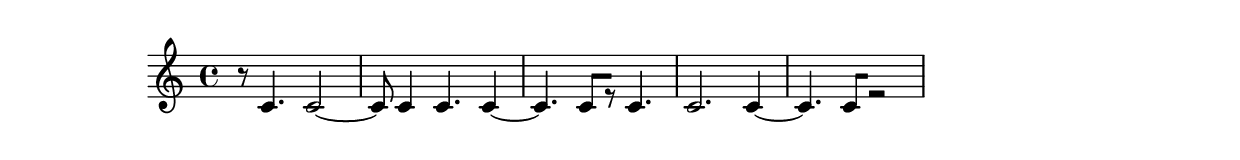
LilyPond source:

% 2017-09-21 23:20

\version "2.19.54"
\language "english"

\header {}

\layout {}

\paper {}

\score {
    {
        r8
        c'4.
        c'2 ~
        c'8
        c'4
        c'4.
        c'4 ~
        c'4.
        c'8 [
        r8 ]
        c'4.
        c'2.
        c'4 ~
        c'4.
        c'8 [
        r2 ]
    }
}